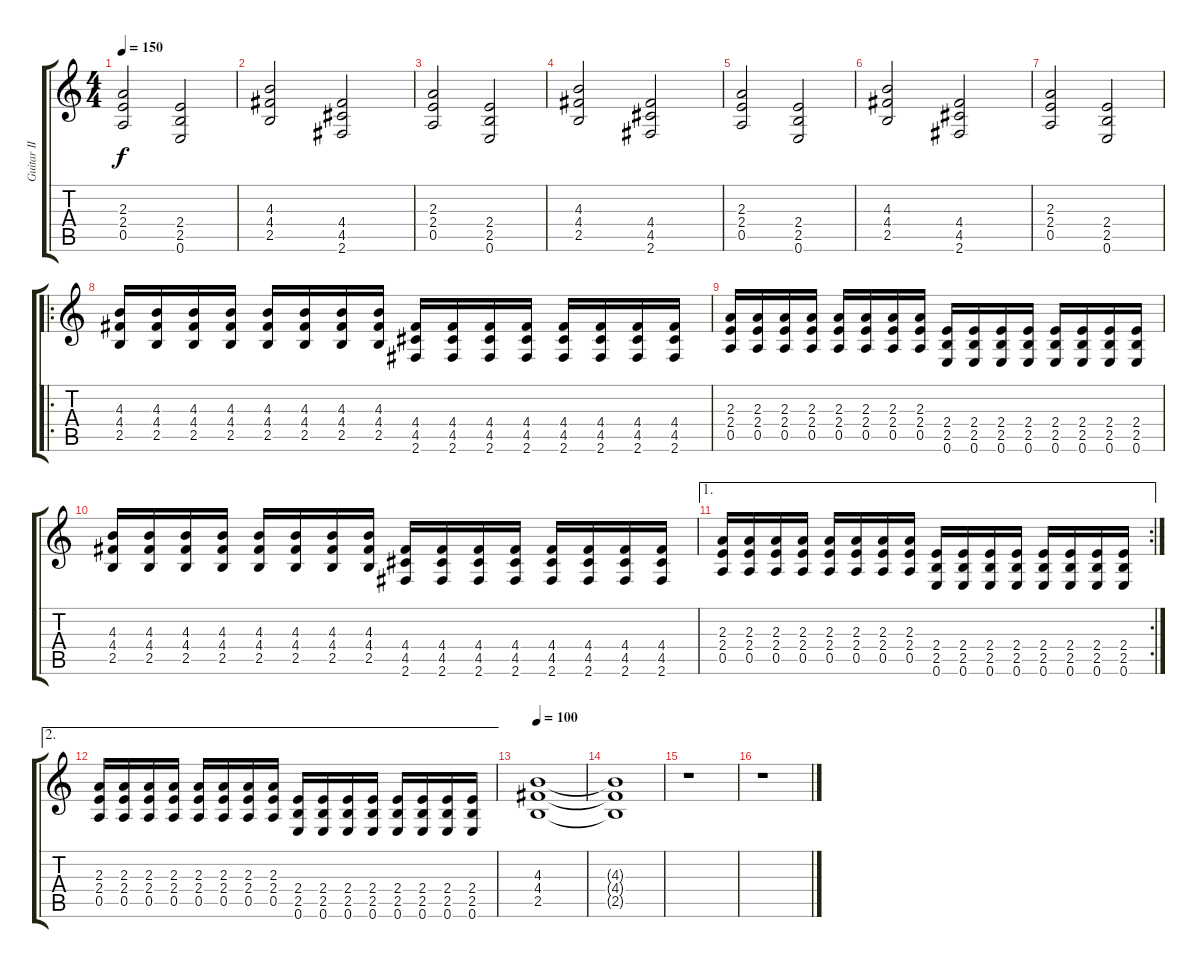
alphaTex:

\track ("Guitar II" "Guitar II") {instrument distortionguitar}
\staff {score tabs}
\tuning (E4 B3 G3 D3 A2 E2) {hide}
\ts (4 4)
\tempo 150
\clef g2
\ks c
(2.3 2.4 0.5).2{dy f} (2.4 2.5 0.6).2 |
(4.3 4.4 2.5).2 (4.4 4.5 2.6).2 |
(2.3 2.4 0.5).2 (2.4 2.5 0.6).2 |
(4.3 4.4 2.5).2 (4.4 4.5 2.6).2 |
(2.3 2.4 0.5).2 (2.4 2.5 0.6).2 |
(4.3 4.4 2.5).2 (4.4 4.5 2.6).2 |
(2.3 2.4 0.5).2 (2.4 2.5 0.6).2 |
\ro
(4.3 4.4 2.5).16 (4.3 4.4 2.5).16 (4.3 4.4 2.5).16 (4.3 4.4 2.5).16 (4.3 4.4 2.5).16 (4.3 4.4 2.5).16 (4.3 4.4 2.5).16 (4.3 4.4 2.5).16 (4.4 4.5 2.6).16 (4.4 4.5 2.6).16 (4.4 4.5 2.6).16 (4.4 4.5 2.6).16 (4.4 4.5 2.6).16 (4.4 4.5 2.6).16 (4.4 4.5 2.6).16 (4.4 4.5 2.6).16 |
(2.3 2.4 0.5).16 (2.3 2.4 0.5).16 (2.3 2.4 0.5).16 (2.3 2.4 0.5).16 (2.3 2.4 0.5).16 (2.3 2.4 0.5).16 (2.3 2.4 0.5).16 (2.3 2.4 0.5).16 (2.4 2.5 0.6).16 (2.4 2.5 0.6).16 (2.4 2.5 0.6).16 (2.4 2.5 0.6).16 (2.4 2.5 0.6).16 (2.4 2.5 0.6).16 (2.4 2.5 0.6).16 (2.4 2.5 0.6).16 |
(4.3 4.4 2.5).16 (4.3 4.4 2.5).16 (4.3 4.4 2.5).16 (4.3 4.4 2.5).16 (4.3 4.4 2.5).16 (4.3 4.4 2.5).16 (4.3 4.4 2.5).16 (4.3 4.4 2.5).16 (4.4 4.5 2.6).16 (4.4 4.5 2.6).16 (4.4 4.5 2.6).16 (4.4 4.5 2.6).16 (4.4 4.5 2.6).16 (4.4 4.5 2.6).16 (4.4 4.5 2.6).16 (4.4 4.5 2.6).16 |
\ae 1
\rc 2
(2.3 2.4 0.5).16 (2.3 2.4 0.5).16 (2.3 2.4 0.5).16 (2.3 2.4 0.5).16 (2.3 2.4 0.5).16 (2.3 2.4 0.5).16 (2.3 2.4 0.5).16 (2.3 2.4 0.5).16 (2.4 2.5 0.6).16 (2.4 2.5 0.6).16 (2.4 2.5 0.6).16 (2.4 2.5 0.6).16 (2.4 2.5 0.6).16 (2.4 2.5 0.6).16 (2.4 2.5 0.6).16 (2.4 2.5 0.6).16 |
\ae 2
(2.3 2.4 0.5).16 (2.3 2.4 0.5).16 (2.3 2.4 0.5).16 (2.3 2.4 0.5).16 (2.3 2.4 0.5).16 (2.3 2.4 0.5).16 (2.3 2.4 0.5).16 (2.3 2.4 0.5).16 (2.4 2.5 0.6).16 (2.4 2.5 0.6).16 (2.4 2.5 0.6).16 (2.4 2.5 0.6).16 (2.4 2.5 0.6).16 (2.4 2.5 0.6).16 (2.4 2.5 0.6).16 (2.4 2.5 0.6).16 |
\tempo 100
(4.3 4.4 2.5).1 |
(4.3{t} 4.4{t} 2.5{t}).1{volume 0} |
r.1 |
r.1
